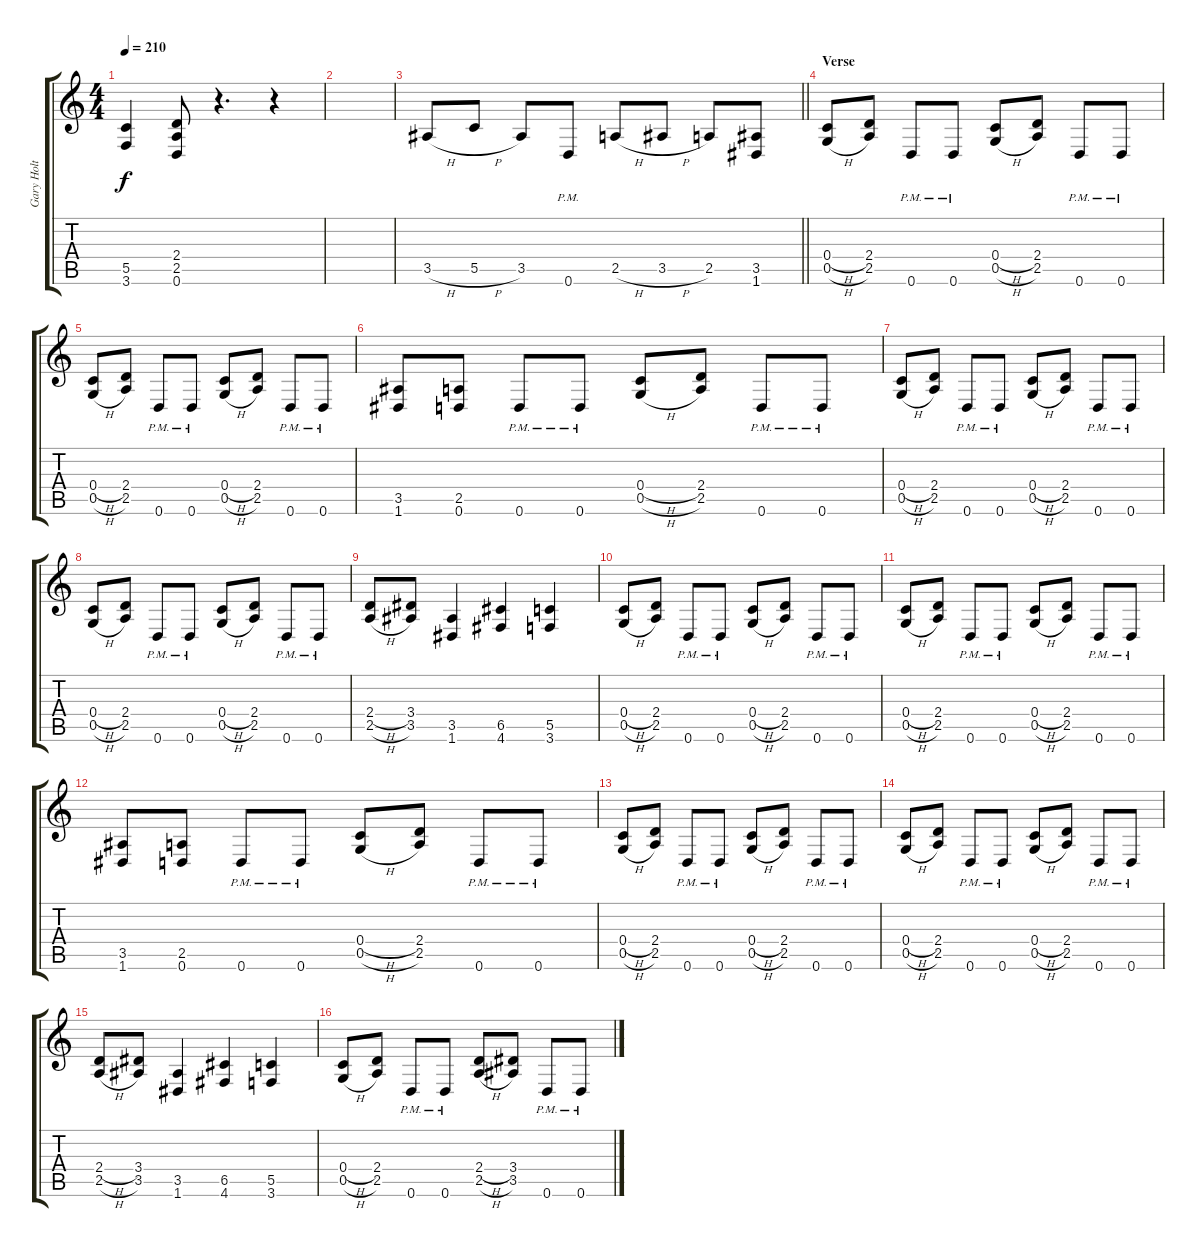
\track ("Gary Holt" "Gary Holt") {instrument distortionguitar}
\staff {score tabs}
\tuning (D4 A3 F3 C3 G2 D2) {hide}
\ts (4 4)
\tempo 210
\clef g2
\ks c
(5.5 3.6).4{dy f} (2.4 2.5 0.6).8 r.4{d} r.4 |
|
\barLineRight lightlight
3.5{h}.8 5.5{h}.8 3.5.8 0.6{pm}.8 2.5{h}.8 3.5{h}.8 2.5.8 (3.5 1.6).8 |
\section ("" "Verse")
(0.4{h} 0.5{h}).8 (2.4 2.5).8 0.6{pm}.8 0.6{pm}.8 (0.4{h} 0.5{h}).8 (2.4 2.5).8 0.6{pm}.8 0.6{pm}.8 |
(0.4{h} 0.5{h}).8 (2.4 2.5).8 0.6{pm}.8 0.6{pm}.8 (0.4{h} 0.5{h}).8 (2.4 2.5).8 0.6{pm}.8 0.6{pm}.8 |
(3.5 1.6).8 (2.5 0.6).8 0.6{pm}.8 0.6{pm}.8 (0.4{h} 0.5{h}).8 (2.4 2.5).8 0.6{pm}.8 0.6{pm}.8 |
(0.4{h} 0.5{h}).8 (2.4 2.5).8 0.6{pm}.8 0.6{pm}.8 (0.4{h} 0.5{h}).8 (2.4 2.5).8 0.6{pm}.8 0.6{pm}.8 |
(0.4{h} 0.5{h}).8 (2.4 2.5).8 0.6{pm}.8 0.6{pm}.8 (0.4{h} 0.5{h}).8 (2.4 2.5).8 0.6{pm}.8 0.6{pm}.8 |
(2.4{h} 2.5{h}).8 (3.4 3.5).8 (3.5 1.6).4 (6.5 4.6).4 (5.5 3.6).4 |
(0.4{h} 0.5{h}).8 (2.4 2.5).8 0.6{pm}.8 0.6{pm}.8 (0.4{h} 0.5{h}).8 (2.4 2.5).8 0.6{pm}.8 0.6{pm}.8 |
(0.4{h} 0.5{h}).8 (2.4 2.5).8 0.6{pm}.8 0.6{pm}.8 (0.4{h} 0.5{h}).8 (2.4 2.5).8 0.6{pm}.8 0.6{pm}.8 |
(3.5 1.6).8 (2.5 0.6).8 0.6{pm}.8 0.6{pm}.8 (0.4{h} 0.5{h}).8 (2.4 2.5).8 0.6{pm}.8 0.6{pm}.8 |
(0.4{h} 0.5{h}).8 (2.4 2.5).8 0.6{pm}.8 0.6{pm}.8 (0.4{h} 0.5{h}).8 (2.4 2.5).8 0.6{pm}.8 0.6{pm}.8 |
(0.4{h} 0.5{h}).8 (2.4 2.5).8 0.6{pm}.8 0.6{pm}.8 (0.4{h} 0.5{h}).8 (2.4 2.5).8 0.6{pm}.8 0.6{pm}.8 |
(2.4{h} 2.5{h}).8 (3.4 3.5).8 (3.5 1.6).4 (6.5 4.6).4 (5.5 3.6).4 |
(0.4{h} 0.5{h}).8 (2.4 2.5).8 0.6{pm}.8 0.6{pm}.8 (2.4{h} 2.5{h}).8 (3.4 3.5).8 0.6{pm}.8 0.6{pm}.8
